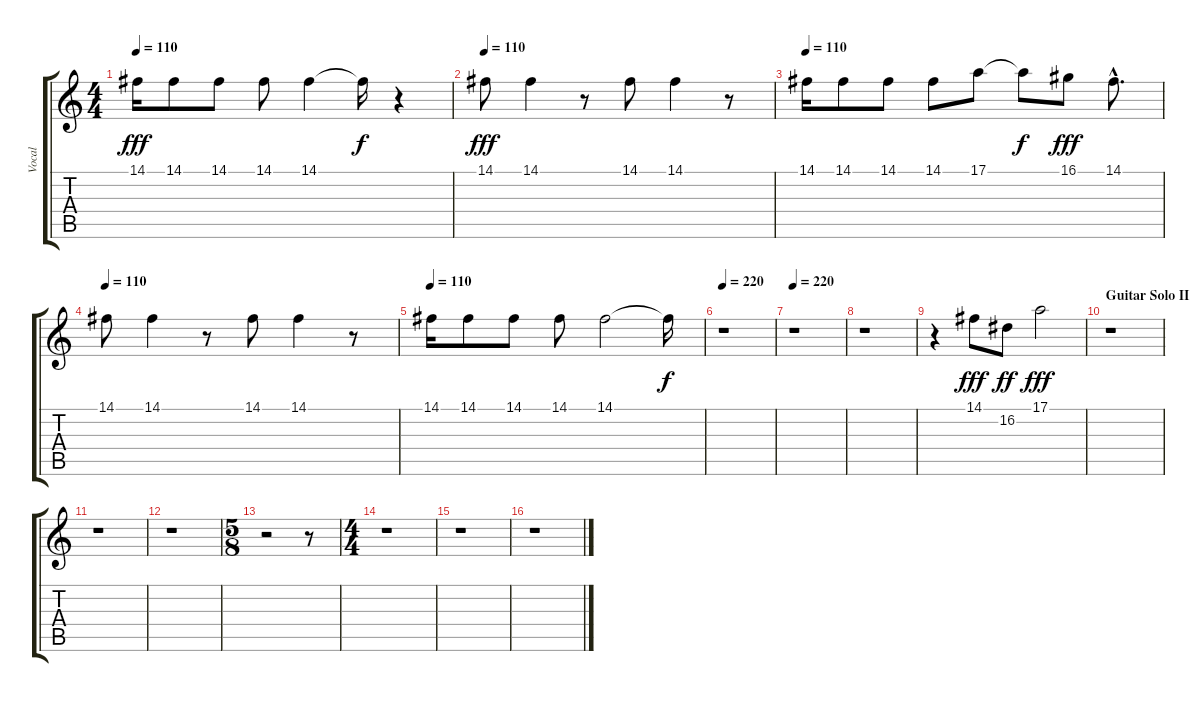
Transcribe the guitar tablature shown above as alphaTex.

\track ("Vocal" "Vocal") {instrument lead2sawtooth}
\staff {score tabs}
\tuning (E4 B3 G3 D3 A2 E2) {hide}
\ts (4 4)
\tempo 110
\clef g2
\ks c
14.1.16{dy fff} 14.1.8 14.1.8 14.1.8 14.1.4 14.1{t}.16{dy f} r.4 |
\tempo 110
14.1.8{dy fff volume 13} 14.1.4 r.8 14.1.8 14.1.4 r.8 |
\tempo 110
14.1.16 14.1.8 14.1.8 14.1.8 17.1.8 17.1{t}.8{dy f} 16.1.8{dy fff} 14.1{hac}.8{d} |
\tempo 110
14.1.8{volume 13} 14.1.4 r.8 14.1.8 14.1.4 r.8 |
\tempo 110
14.1.16 14.1.8 14.1.8 14.1.8 14.1.2 14.1{t}.16{dy f} |
\tempo 220
r.1 |
\tempo 220
r.1 |
r.1 |
r.4 14.1.8{dy fff} 16.2.8{dy ff} 17.1.2{dy fff} |
\section ("" "Guitar Solo II")
r.1 |
r.1 |
r.1 |
\ts (5 8)
r.2 r.8 |
\ts (4 4)
r.1 |
r.1 |
r.1
